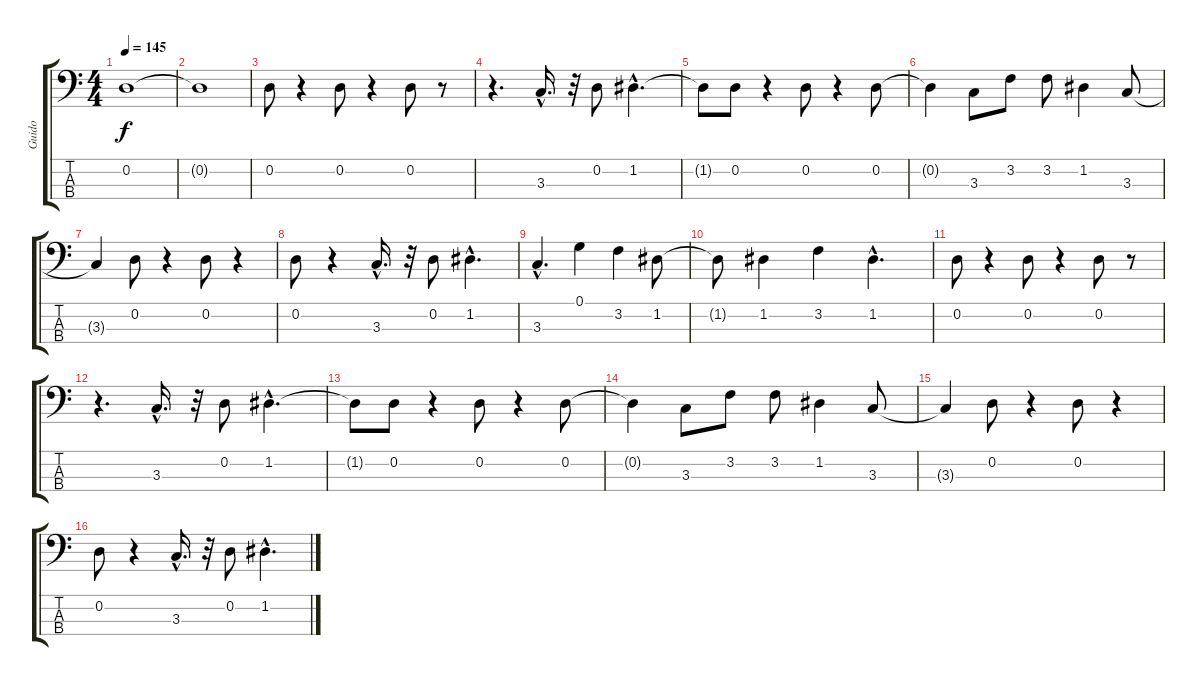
\track ("Guido" "Guido") {instrument electricbassfinger}
\staff {score tabs}
\tuning (G2 D2 A1 E1) {hide}
\ts (4 4)
\tempo 145
\clef f4
\ks c
0.2{t}.1{dy f} |
0.2{t}.1 |
0.2.8 r.4 0.2.8 r.4 0.2.8 r.8 |
r.4{d} 3.3{hac}.16{d} r.32 0.2.8 1.2{hac}.4{d} |
1.2{t}.8 0.2.8 r.4 0.2.8 r.4 0.2.8 |
0.2{t}.4 3.3.8 3.2.8 3.2.8 1.2.4 3.3.8 |
3.3{t}.4 0.2.8 r.4 0.2.8 r.4 |
0.2.8 r.4 3.3{hac}.16{d} r.32 0.2.8 1.2{hac}.4{d} |
3.3{hac}.4{d} 0.1.4 3.2.4 1.2.8 |
1.2{t}.8 1.2.4 3.2.4 1.2{hac}.4{d} |
0.2.8 r.4 0.2.8 r.4 0.2.8 r.8 |
r.4{d} 3.3{hac}.16{d} r.32 0.2.8 1.2{hac}.4{d} |
1.2{t}.8 0.2.8 r.4 0.2.8 r.4 0.2.8 |
0.2{t}.4 3.3.8 3.2.8 3.2.8 1.2.4 3.3.8 |
3.3{t}.4 0.2.8 r.4 0.2.8 r.4 |
0.2.8 r.4 3.3{hac}.16{d} r.32 0.2.8 1.2{hac}.4{d}
